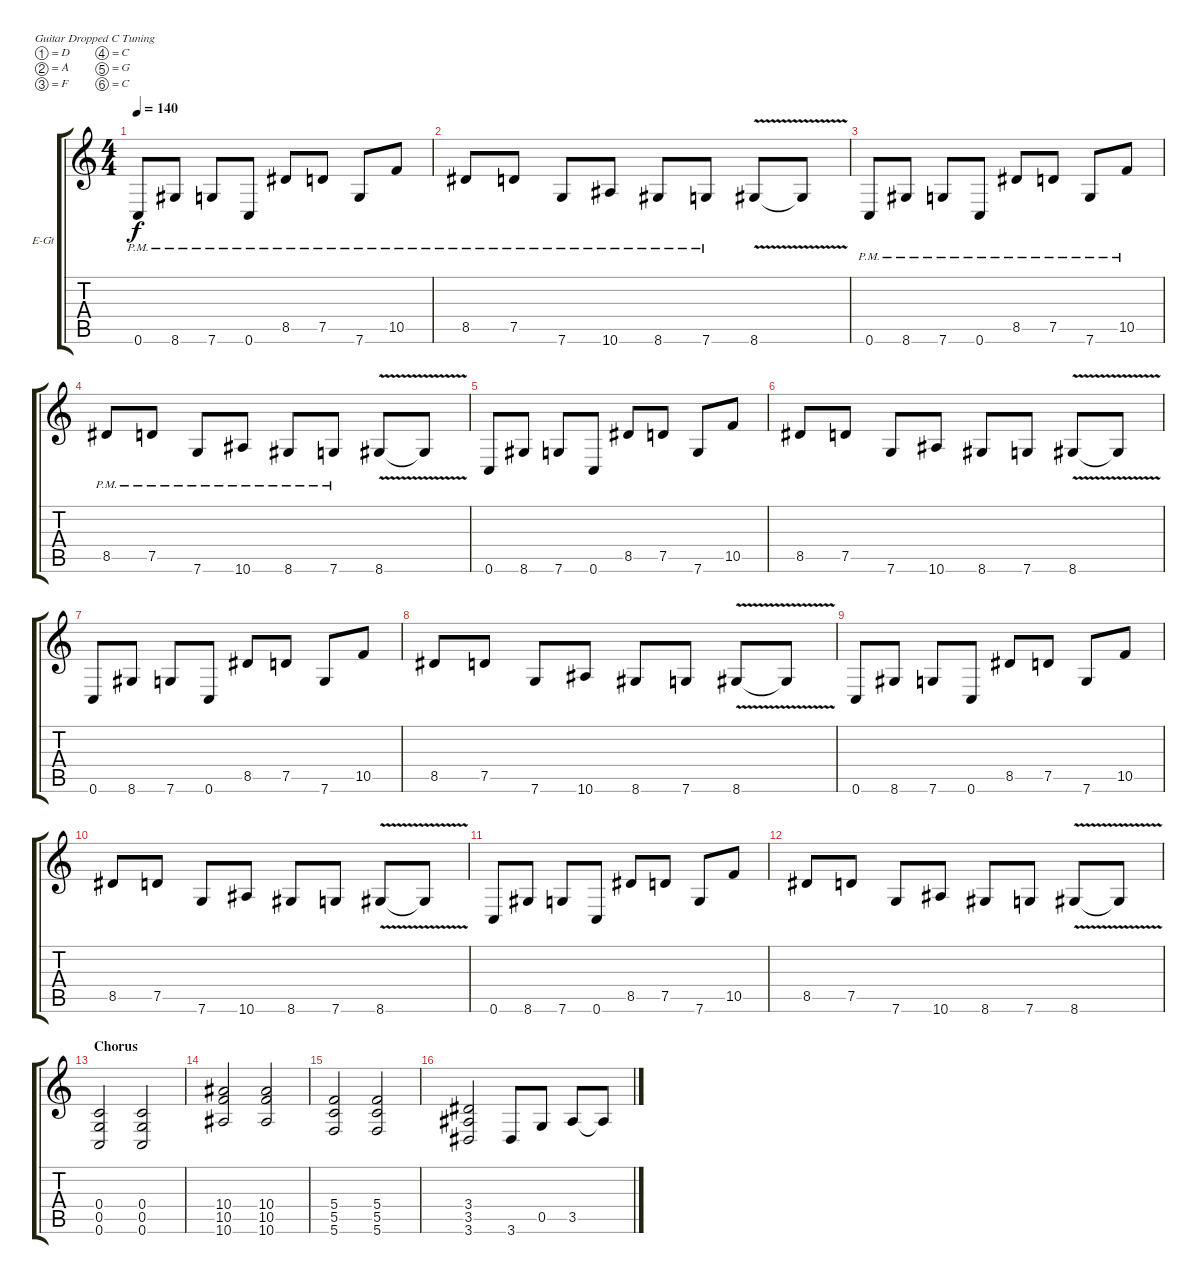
\bracketExtendMode groupsimilarinstruments
\firstSystemTrackNameOrientation horizontal
\otherSystemsTrackNameOrientation horizontal
\track ("Guitar 2" "E-Gt") {instrument distortionguitar}
\staff {score tabs}
\tuning (D4 A3 F3 C3 G2 C2)
\ts (4 4)
\tempo 140
\clef g2
\ks c
0.6{pm}.8{dy f} 8.6{pm}.8 7.6{pm}.8 0.6{pm}.8 8.5{pm}.8 7.5{pm}.8 7.6{pm}.8 10.5{pm}.8 |
8.5{pm}.8 7.5{pm}.8 7.6{pm}.8 10.6{pm}.8 8.6{pm}.8 7.6{pm}.8 8.6{v}.8 8.6{v t}.8 |
0.6{pm}.8 8.6{pm}.8 7.6{pm}.8 0.6{pm}.8 8.5{pm}.8 7.5{pm}.8 7.6{pm}.8 10.5{pm}.8 |
8.5{pm}.8 7.5{pm}.8 7.6{pm}.8 10.6{pm}.8 8.6{pm}.8 7.6{pm}.8 8.6{v}.8 8.6{v t}.8 |
0.6.8 8.6.8 7.6.8 0.6.8 8.5.8 7.5.8 7.6.8 10.5.8 |
8.5.8 7.5.8 7.6.8 10.6.8 8.6.8 7.6.8 8.6{v}.8 8.6{v t}.8 |
0.6.8 8.6.8 7.6.8 0.6.8 8.5.8 7.5.8 7.6.8 10.5.8 |
8.5.8 7.5.8 7.6.8 10.6.8 8.6.8 7.6.8 8.6{v}.8 8.6{v t}.8 |
0.6.8 8.6.8 7.6.8 0.6.8 8.5.8 7.5.8 7.6.8 10.5.8 |
8.5.8 7.5.8 7.6.8 10.6.8 8.6.8 7.6.8 8.6{v}.8 8.6{v t}.8 |
0.6.8 8.6.8 7.6.8 0.6.8 8.5.8 7.5.8 7.6.8 10.5.8 |
8.5.8 7.5.8 7.6.8 10.6.8 8.6.8 7.6.8 8.6{v}.8 8.6{v t}.8 |
\section ("" "Chorus")
(0.4 0.5 0.6).2 (0.4 0.5 0.6).2 |
(10.4 10.5 10.6).2 (10.4 10.5 10.6).2 |
(5.4 5.5 5.6).2 (5.4 5.5 5.6).2 |
(3.4 3.5 3.6).2 3.6.8 0.5.8 3.5.8 3.5{t}.8
